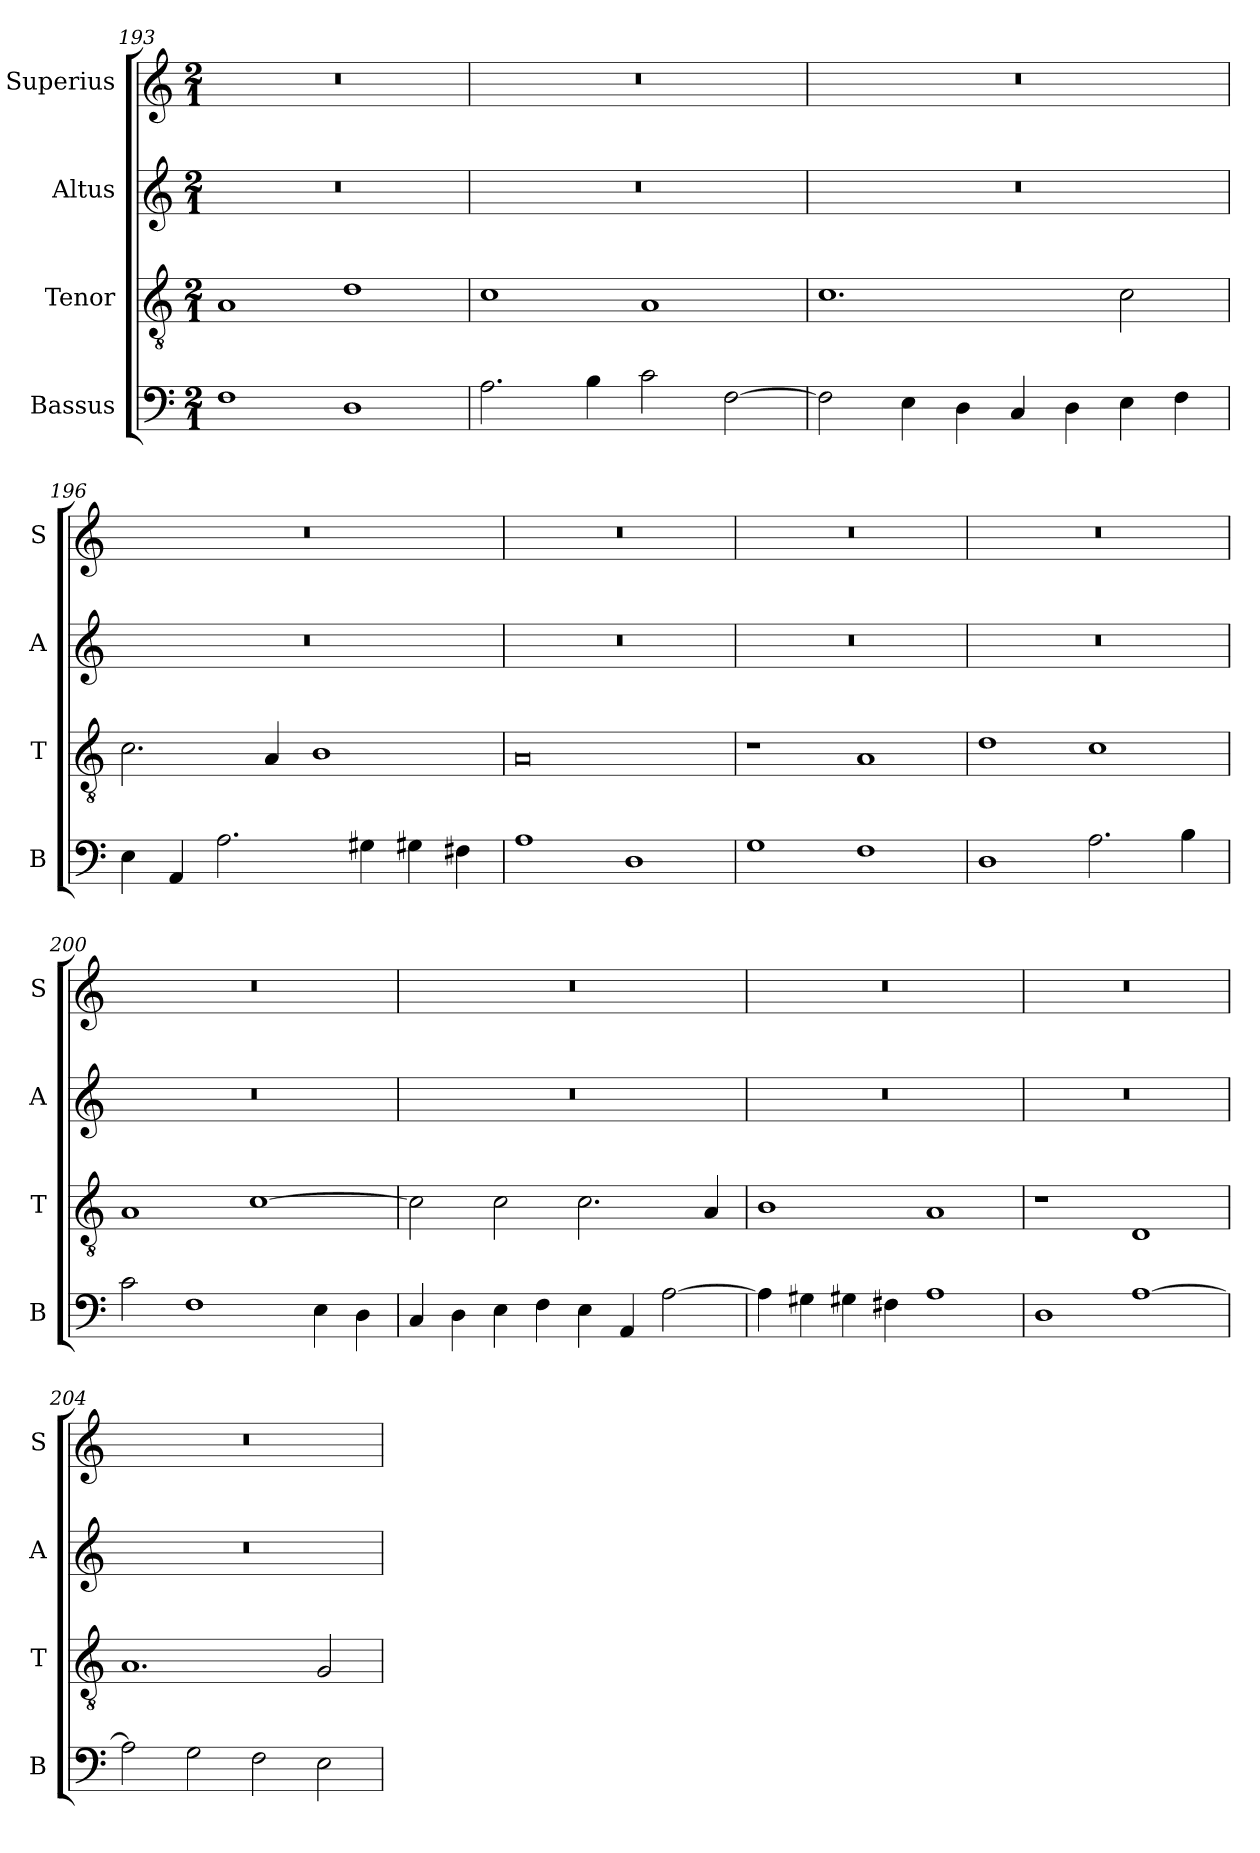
**kern	**kern	**kern	**kern
*part4	*part3	*part2	*part1
*staff4	*staff3	*staff2	*staff1
*I"Bassus	*I"Tenor	*I"Altus	*I"Superius
*I'B	*I'T	*I'A	*I'S
*clefF4	*clefGv2	*clefG2	*clefG2
*k[]	*k[]	*k[]	*k[]
*M2/1	*M2/1	*M2/1	*M2/1
=193	=193	=193	=193
1F	1A	0r	0r
1D	1d	.	.
=194	=194	=194	=194
2.A\	1c	0r	0r
4B\	.	.	.
2c\	1A	.	.
[2F\	.	.	.
=195	=195	=195	=195
2F\]	1.c	0r	0r
4E\	.	.	.
4D\	.	.	.
4C/	.	.	.
4D\	.	.	.
4E\	2c\	.	.
4F\	.	.	.
=196	=196	=196	=196
4E\	2.c\	0r	0r
4AA/	.	.	.
2.A\	.	.	.
.	4A/	.	.
.	1B	.	.
4G#X\	.	.	.
4G#X\	.	.	.
4F#X\	.	.	.
=197	=197	=197	=197
1A	0A	0r	0r
1D	.	.	.
=198	=198	=198	=198
1G	1r	0r	0r
1F	1A	.	.
=199	=199	=199	=199
1D	1d	0r	0r
2.A\	1c	.	.
4B\	.	.	.
=200	=200	=200	=200
2c\	1A	0r	0r
1F	.	.	.
.	[1c	.	.
4E\	.	.	.
4D\	.	.	.
=201	=201	=201	=201
4C/	2c\]	0r	0r
4D\	.	.	.
4E\	2c\	.	.
4F\	.	.	.
4E\	2.c\	.	.
4AA/	.	.	.
[2A\	.	.	.
.	4A/	.	.
=202	=202	=202	=202
4A\]	1B	0r	0r
4G#X\	.	.	.
4G#X\	.	.	.
4F#X\	.	.	.
1A	1A	.	.
=203	=203	=203	=203
1D	1r	0r	0r
[1A	1D	.	.
=204	=204	=204	=204
2A\]	1.A	0r	0r
2G\	.	.	.
2F\	.	.	.
2E\	2G/	.	.
=	=	=	=
*-	*-	*-	*-
